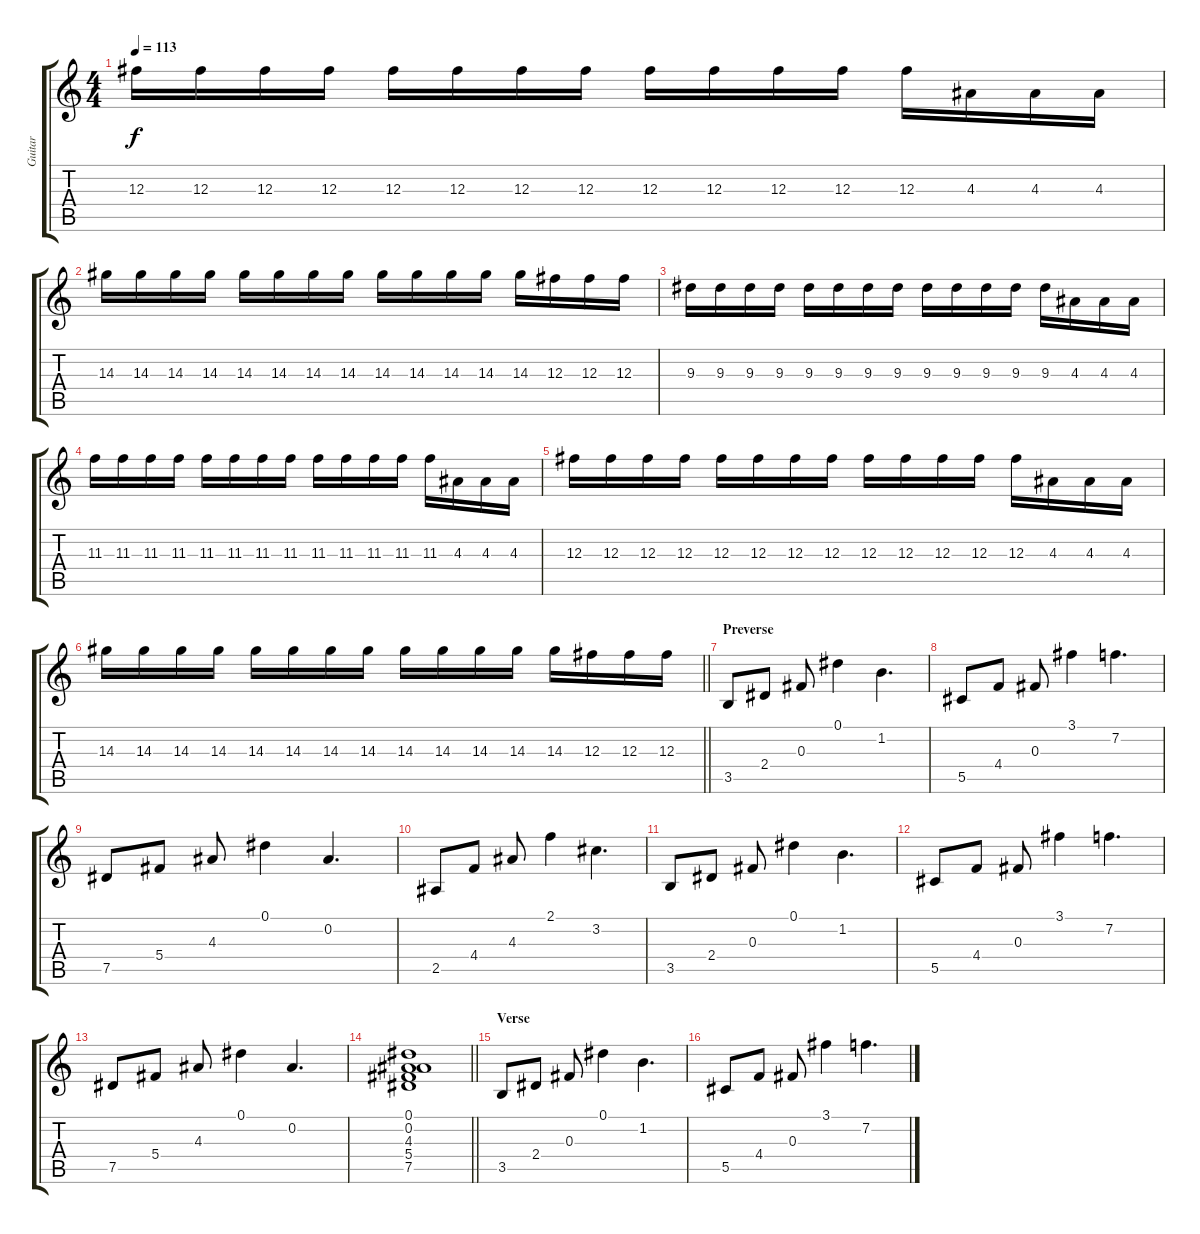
\track ("Guitar" "Guitar") {instrument distortionguitar}
\staff {score tabs}
\tuning (Eb4 Bb3 Gb3 Db3 Ab2 Eb2) {hide}
\ts (4 4)
\tempo 113
\clef g2
\ks c
12.3.16{dy f} 12.3.16 12.3.16 12.3.16 12.3.16 12.3.16 12.3.16 12.3.16 12.3.16 12.3.16 12.3.16 12.3.16 12.3.16 4.3.16 4.3.16 4.3.16 |
14.3.16 14.3.16 14.3.16 14.3.16 14.3.16 14.3.16 14.3.16 14.3.16 14.3.16 14.3.16 14.3.16 14.3.16 14.3.16 12.3.16 12.3.16 12.3.16 |
9.3.16 9.3.16 9.3.16 9.3.16 9.3.16 9.3.16 9.3.16 9.3.16 9.3.16 9.3.16 9.3.16 9.3.16 9.3.16 4.3.16 4.3.16 4.3.16 |
11.3.16 11.3.16 11.3.16 11.3.16 11.3.16 11.3.16 11.3.16 11.3.16 11.3.16 11.3.16 11.3.16 11.3.16 11.3.16 4.3.16 4.3.16 4.3.16 |
12.3.16 12.3.16 12.3.16 12.3.16 12.3.16 12.3.16 12.3.16 12.3.16 12.3.16 12.3.16 12.3.16 12.3.16 12.3.16 4.3.16 4.3.16 4.3.16 |
\barLineRight lightlight
14.3.16 14.3.16 14.3.16 14.3.16 14.3.16 14.3.16 14.3.16 14.3.16 14.3.16 14.3.16 14.3.16 14.3.16 14.3.16 12.3.16 12.3.16 12.3.16 |
\section ("" "Preverse")
3.5.8{instrument electricguitarclean} 2.4.8 0.3.8 0.1.4 1.2.4{d} |
5.5.8 4.4.8 0.3.8 3.1.4 7.2.4{d} |
7.5.8 5.4.8 4.3.8 0.1.4 0.2.4{d} |
2.5.8 4.4.8 4.3.8 2.1.4 3.2.4{d} |
3.5.8 2.4.8 0.3.8 0.1.4 1.2.4{d} |
5.5.8 4.4.8 0.3.8 3.1.4 7.2.4{d} |
7.5.8 5.4.8 4.3.8 0.1.4 0.2.4{d} |
\barLineRight lightlight
(0.1 0.2 4.3 5.4 7.5).1 |
\section ("" "Verse")
3.5.8 2.4.8 0.3.8 0.1.4 1.2.4{d} |
5.5.8 4.4.8 0.3.8 3.1.4 7.2.4{d}
